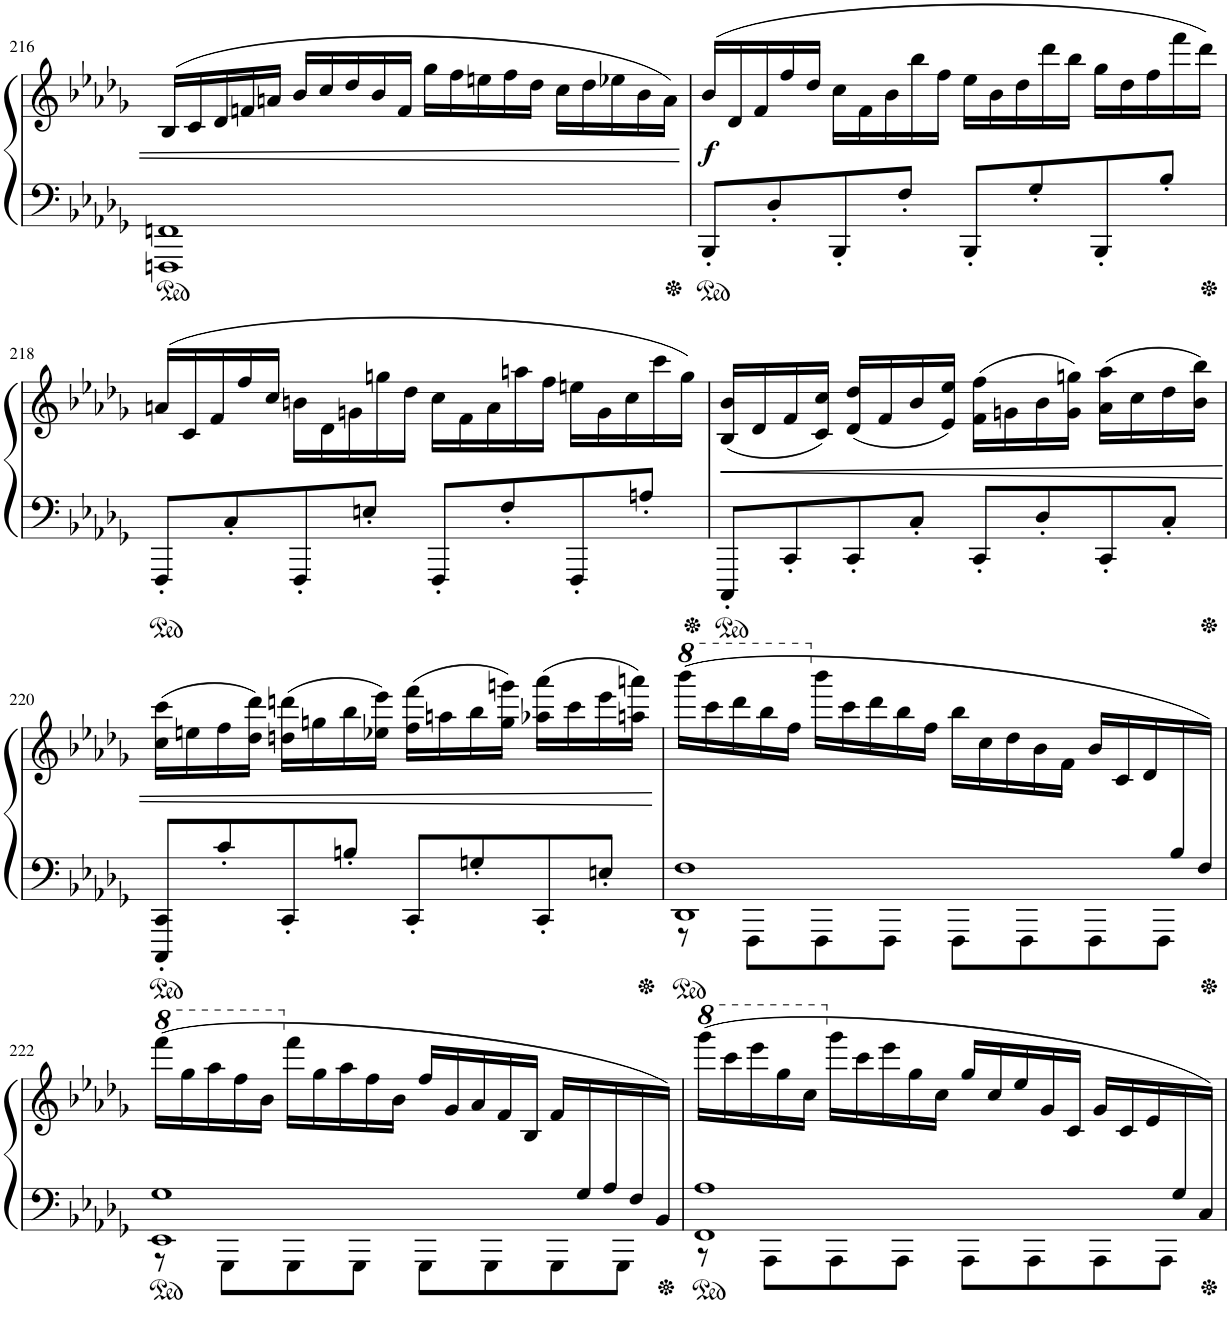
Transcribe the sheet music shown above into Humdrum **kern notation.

**kern	**kern	**dynam
*part1	*part1	*part1
*staff2	*staff1	*staff1/2
*I"Piano	*	*
*I'Pno.	*	*
!!LO:PB:g=z
*clefF4	*clefG2	*
*k[b-e-a-d-g-]	*k[b-e-a-d-g-]	*
*M4/4	*M4/4	*
*	*Xbrackettup	*
=216	=216	=216
1FFFn 1FFn	(20B-/LL	.
.	20c/	.
.	20d-/	.
.	20fn/	.
.	20an/JJ	.
.	20b-/LL	.
.	20cc/	.
.	20dd-/	.
.	20b-/	.
.	20f/JJ	.
.	20gg-\LL	.
.	20ff\	.
.	20een\	.
.	20ff\	.
.	20dd-\JJ	.
.	20cc\LL	.
.	20dd-\	.
.	20ee-X\	.
.	20b-\	.
.	20a\JJ)	.
=217	=217	=217
!	!	!LO:DY:b
8BBB-'/L	(20b-/LL	f
.	20d-/	.
.	20f/	.
8D-'/	.	.
.	20ff/	.
.	20dd-/JJ	.
8BBB-'/	20cc\LL	.
.	20f\	.
.	20b-\	.
8F'/J	.	.
.	20bb-\	.
.	20ff\JJ	.
8BBB-'/L	20ee-\LL	.
.	20b-\	.
.	20dd-\	.
8G-'/	.	.
.	20ddd-\	.
.	20bb-\JJ	.
8BBB-'/	20gg-\LL	.
.	20dd-\	.
.	20ff\	.
8B-'/J	.	.
.	20fff\	.
.	20ddd-\JJ)	.
!!LO:LB:g=z
=218	=218	=218
8FFF'/L	(20an/LL	.
.	20c/	.
.	20f/	.
8C'/	.	.
.	20ff/	.
.	20cc/JJ	.
8FFF'/	20bn\LL	.
.	20d-\	.
.	20gn\	.
8En'/J	.	.
.	20ggn\	.
.	20dd-\JJ	.
8FFF'/L	20cc\LL	.
.	20f\	.
.	20a\	.
8F'/	.	.
.	20aan\	.
.	20ff\JJ	.
8FFF'/	20een\LL	.
.	20g\	.
.	20cc\	.
8An'/J	.	.
.	20ccc\	.
.	20gg\JJ)	.
=219	=219	=219
!	!	!LO:HP:b
8CCC'/L	(16B-/ 16b-/LL	<
.	16d-/	.
8CC'/	16f/	.
.	16c/ 16cc/JJ)	.
8CC'/	(16d-/ 16dd-/LL	.
.	16f/	.
8C'/J	16b-/	.
.	16e-/ 16ee-/JJ)	.
8CC'/L	(16f\ 16ff\LL	.
.	16gn\	.
8D-'/	16b-\	.
.	16g\ 16ggn\JJ)	.
8CC'/	(16a-\ 16aa-\LL	.
.	16cc\	.
8C'/J	16dd-\	.
.	16b-\ 16bb-\JJ)	.
!!LO:LB:g=z
=220	=220	=220
8CCC/' 8CC/'L	(16cc\ 16ccc\LL	.
.	16een\	.
8c'/	16ff\	.
.	16dd-\ 16ddd-\JJ)	.
8CC'/	(16ddn\ 16dddn\LL	.
.	16ggn\	.
8Bn'/J	16bb-\	.
.	16ee-X\ 16eee-\JJ)	.
8CC'/L	(16ff\ 16fff\LL	.
.	16aan\	.
8Gn'/	16bb-\	.
.	16gg\ 16gggn\JJ)	.
8CC'/	(16aa-X\ 16aaa-\LL	.
.	16ccc\	.
8En'/J	16eee-\	.
.	16aan\ 16aaan\JJ)	.
.	.	[
=221	=221	=221
*^	*	*
*	*^	*	*
*	*	*	*8va	*
5%3.ryy	1DD- 1F	8r	(20bbbb-\LL	.
.	.	.	20cccc\	.
.	.	.	20dddd-\	.
.	.	8FFF\L	.	.
.	.	.	20bbb-\	.
.	.	.	20fff\JJ	.
*	*	*	*X8va	*
.	.	8FFF\	20bbb-\LL	.
.	.	.	20ccc\	.
.	.	.	20ddd-\	.
.	.	8FFF\J	.	.
.	.	.	20bb-\	.
.	.	.	20ff\JJ	.
.	.	8FFF\L	20bb-\LL	.
.	.	.	20cc\	.
.	.	.	20dd-\	.
.	.	8FFF\	.	.
.	.	.	20b-\	.
.	.	.	20f\JJ	.
.	.	8FFF\	20b-/LL	.
.	.	.	20c/	.
.	.	.	20d-/	.
.	.	8FFF\J	.	.
20B-/	.	.	10ryy	.
20F/JJ)	.	.	.	.
!!LO:LB:g=z
=222	=222	=222	=222	=222
*	*	*	*8va	*
5%4ryy	1EE- 1G-	8r	(20ffff\LL	.
.	.	.	20ggg-\	.
.	.	.	20aaa-\	.
.	.	8GGG-\L	.	.
.	.	.	20fff\	.
.	.	.	20bb-\JJ	.
*	*	*	*X8va	*
.	.	8GGG-\	20fff\LL	.
.	.	.	20gg-\	.
.	.	.	20aa-\	.
.	.	8GGG-\J	.	.
.	.	.	20ff\	.
.	.	.	20b-\JJ	.
.	.	8GGG-\L	20ff/LL	.
.	.	.	20g-/	.
.	.	.	20a-/	.
.	.	8GGG-\	.	.
.	.	.	20f/	.
.	.	.	20B-/JJ	.
.	.	8GGG-\	20f/LL	.
20G-/	.	.	5ryy	.
20A-/	.	.	.	.
.	.	8GGG-\J	.	.
20F/	.	.	.	.
20BB-/JJ)	.	.	.	.
=223	=223	=223	=223	=223
*	*	*	*8va	*
5%3.ryy	1FF 1A-	8r	(20gggg-\LL	.
.	.	.	20cccc\	.
.	.	.	20eeee-\	.
.	.	8AAA-\L	.	.
.	.	.	20ggg-\	.
.	.	.	20ccc\JJ	.
*	*	*	*X8va	*
.	.	8AAA-\	20ggg-\LL	.
.	.	.	20ccc\	.
.	.	.	20eee-\	.
.	.	8AAA-\J	.	.
.	.	.	20gg-\	.
.	.	.	20cc\JJ	.
.	.	8AAA-\L	20gg-/LL	.
.	.	.	20cc/	.
.	.	.	20ee-/	.
.	.	8AAA-\	.	.
.	.	.	20g-/	.
.	.	.	20c/JJ	.
.	.	8AAA-\	20g-/LL	.
.	.	.	20c/	.
.	.	.	20e-/	.
.	.	8AAA-\J	.	.
20G-/	.	.	10ryy	.
20C/JJ)	.	.	.	.
*v	*v	*v	*	*
=	=	=
*-	*-	*-
